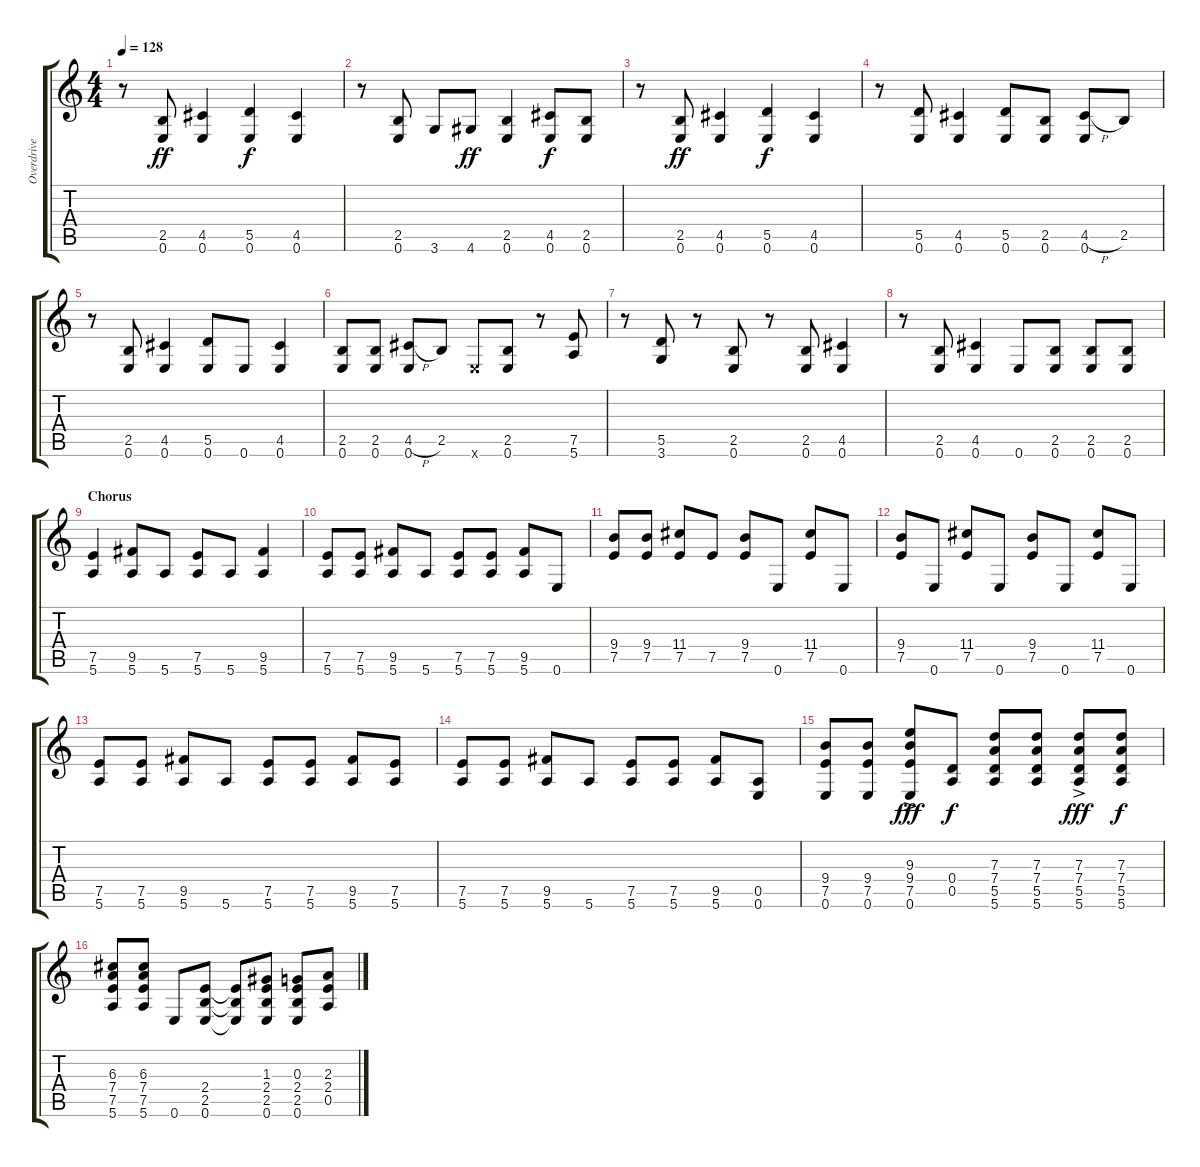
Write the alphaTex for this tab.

\track ("Overdrive Guitar" "Overdrive ") {instrument overdrivenguitar}
\staff {score tabs}
\tuning (E4 B3 G3 D3 A2 E2) {hide}
\ts (4 4)
\tempo 128
\clef g2
\ks c
r.8{dy f} (2.5 0.6).8{dy ff} (4.5 0.6).4 (5.5 0.6).4{dy f} (4.5 0.6).4 |
r.8 (2.5 0.6).8 3.6.8 4.6.8{dy ff} (2.5 0.6).4 (4.5 0.6).8{dy f} (2.5 0.6).8 |
r.8 (2.5 0.6).8{dy ff} (4.5 0.6).4 (5.5 0.6).4{dy f} (4.5 0.6).4 |
r.8 (5.5 0.6).8 (4.5 0.6).4 (5.5 0.6).8 (2.5 0.6).8 (4.5{h} 0.6).8 2.5.8 |
r.8 (2.5 0.6).8 (4.5 0.6).4 (5.5 0.6).8 0.6.8 (4.5 0.6).4 |
(2.5 0.6).8 (2.5 0.6).8 (4.5{h} 0.6).8 2.5.8 0.6{x}.8 (2.5 0.6).8 r.8 (7.5 5.6).8 |
r.8 (5.5 3.6).8 r.8 (2.5 0.6).8 r.8 (2.5 0.6).8 (4.5 0.6).4 |
r.8 (2.5 0.6).8 (4.5 0.6).4 0.6.8 (2.5 0.6).8 (2.5 0.6).8 (2.5 0.6).8 |
\section ("" "Chorus")
(7.5 5.6).4 (9.5 5.6).8 5.6.8 (7.5 5.6).8 5.6.8 (9.5 5.6).4 |
(7.5 5.6).8 (7.5 5.6).8 (9.5 5.6).8 5.6.8 (7.5 5.6).8 (7.5 5.6).8 (9.5 5.6).8 0.6.8 |
(9.4 7.5).8 (9.4 7.5).8 (11.4 7.5).8 7.5.8 (9.4 7.5).8 0.6.8 (11.4 7.5).8 0.6.8 |
(9.4 7.5).8 0.6.8 (11.4 7.5).8 0.6.8 (9.4 7.5).8 0.6.8 (11.4 7.5).8 0.6.8 |
(7.5 5.6).8 (7.5 5.6).8 (9.5 5.6).8 5.6.8 (7.5 5.6).8 (7.5 5.6).8 (9.5 5.6).8 (7.5 5.6).8 |
(7.5 5.6).8 (7.5 5.6).8 (9.5 5.6).8 5.6.8 (7.5 5.6).8 (7.5 5.6).8 (9.5 5.6).8 (0.5 0.6).8 |
(9.4 7.5 0.6).8 (9.4 7.5 0.6).8 (9.3{ac} 9.4{ac} 7.5{ac} 0.6{ac}).8{dy fff} (0.4 0.5).8{dy f} (7.3 7.4 5.5 5.6).8 (7.3 7.4 5.5 5.6).8 (7.3{ac} 7.4{ac} 5.5{ac} 5.6{ac}).8{dy fff} (7.3 7.4 5.5 5.6).8{dy f} |
(6.3 7.4 7.5 5.6).8 (6.3 7.4 7.5 5.6).8 0.6.8 (2.4 2.5 0.6).8 (2.4{t} 2.5{t} 0.6{t}).8 (1.3 2.4 2.5 0.6).8 (0.3 2.4 2.5 0.6).8 (2.3 2.4 0.5).8
